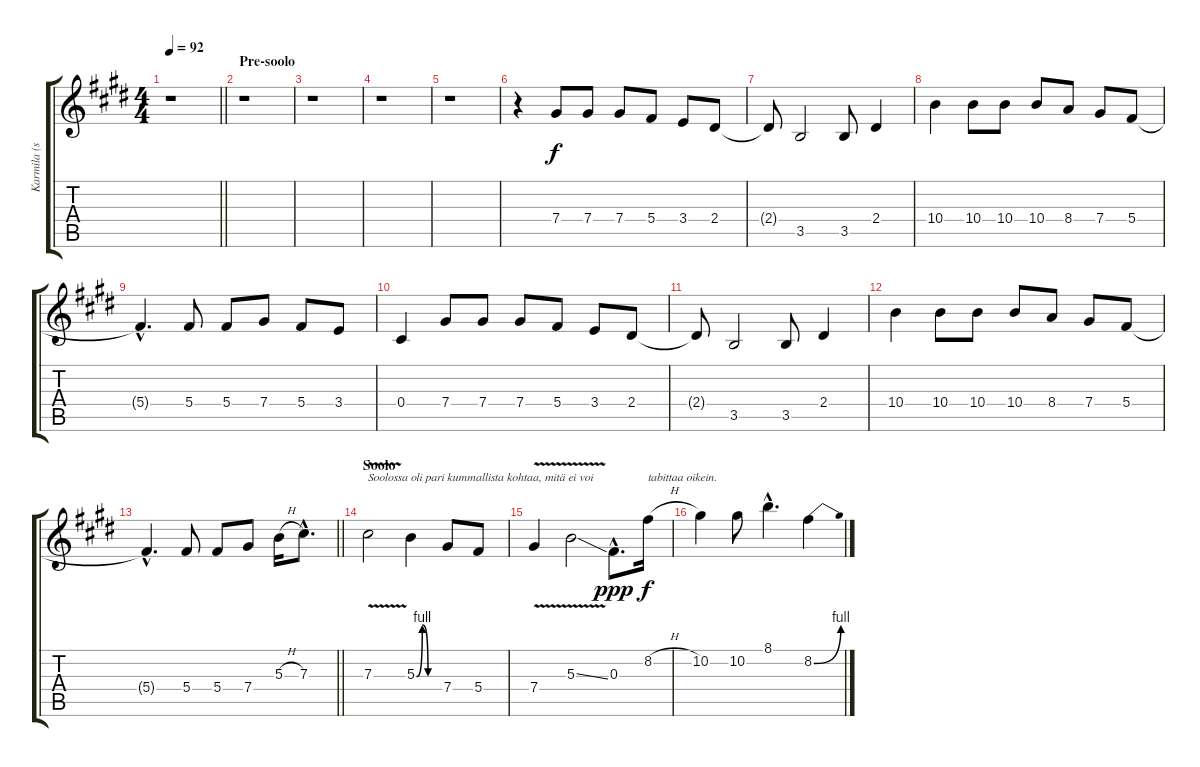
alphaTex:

\track ("Karmila (soolo)" "Karmila (s") {instrument distortionguitar}
\staff {score tabs}
\tuning (Eb4 Bb3 Gb3 Db3 Ab2 Eb2) {hide}
\ts (4 4)
\tempo 92
\clef g2
\barLineRight lightlight
\ks c#minor
r.1{dy f} |
\section ("" "Pre-soolo")
r.1 |
r.1 |
r.1 |
r.1 |
r.4 7.4.8 7.4.8 7.4.8 5.4.8 3.4.8 2.4.8 |
2.4{t}.8 3.5.2 3.5.8 2.4.4 |
10.4.4 10.4.8 10.4.8 10.4.8 8.4.8 7.4.8 5.4.8 |
5.4{hac t}.4{d} 5.4.8 5.4.8 7.4.8 5.4.8 3.4.8 |
0.4.4 7.4.8 7.4.8 7.4.8 5.4.8 3.4.8 2.4.8 |
2.4{t}.8 3.5.2 3.5.8 2.4.4 |
10.4.4 10.4.8 10.4.8 10.4.8 8.4.8 7.4.8 5.4.8 |
\barLineRight lightlight
5.4{hac t}.4{d} 5.4.8 5.4.8 7.4.8 5.3{h}.16{volume 16 instrument overdrivenguitar} 7.3{hac}.8{d} |
\section ("" "Soolo")
7.3{v}.2{txt "Soolossa oli pari kummallista kohtaa, mitä ei voi"} 5.3{be (custom 0 0 15 4 30 0 45 0 60 0)}.4 7.4.8 5.4.8 |
7.4{v}.4 5.3{v ss}.2 0.3{hac}.8{d dy ppp} 8.2{h}.16{txt "tabittaa oikein." dy f} |
10.2.4 10.2.8 8.1{hac}.4{d} 8.2{be (bend 0 0 60 4)}.4
